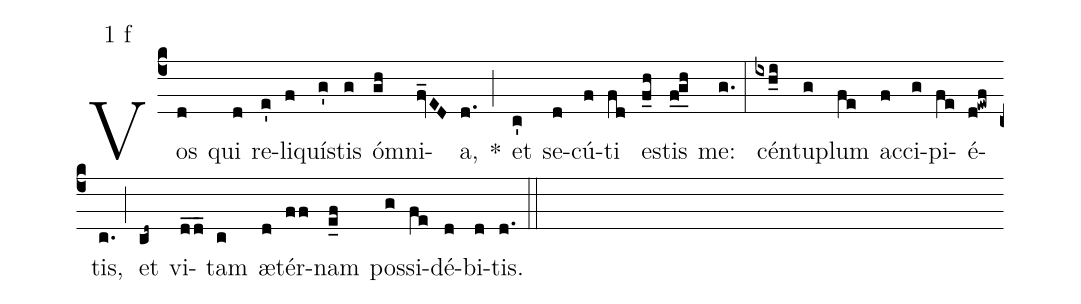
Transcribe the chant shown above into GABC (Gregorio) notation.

mode:1 f;
%%
(c4) Vos(d) qui(d) re(e')li(f)quí(g')stis(g) ó(gh)mni(fv_ED)a,(d.) *(;) et(c') se(d)cú(f)ti(fd) e(f_h)stis(f_0!g_h) me:(g.) (:) cén(ixh_i)tu(g)plum(fe) ac(f)ci(g)pi(fe)é(d!ewf)tis,(c.) (;) et(cd~) vi(d_/d_)tam(c) æ(d)tér(ff)nam(e_f) pos(g)si(fe)dé(d)bi(d)tis.(d.) (::)
